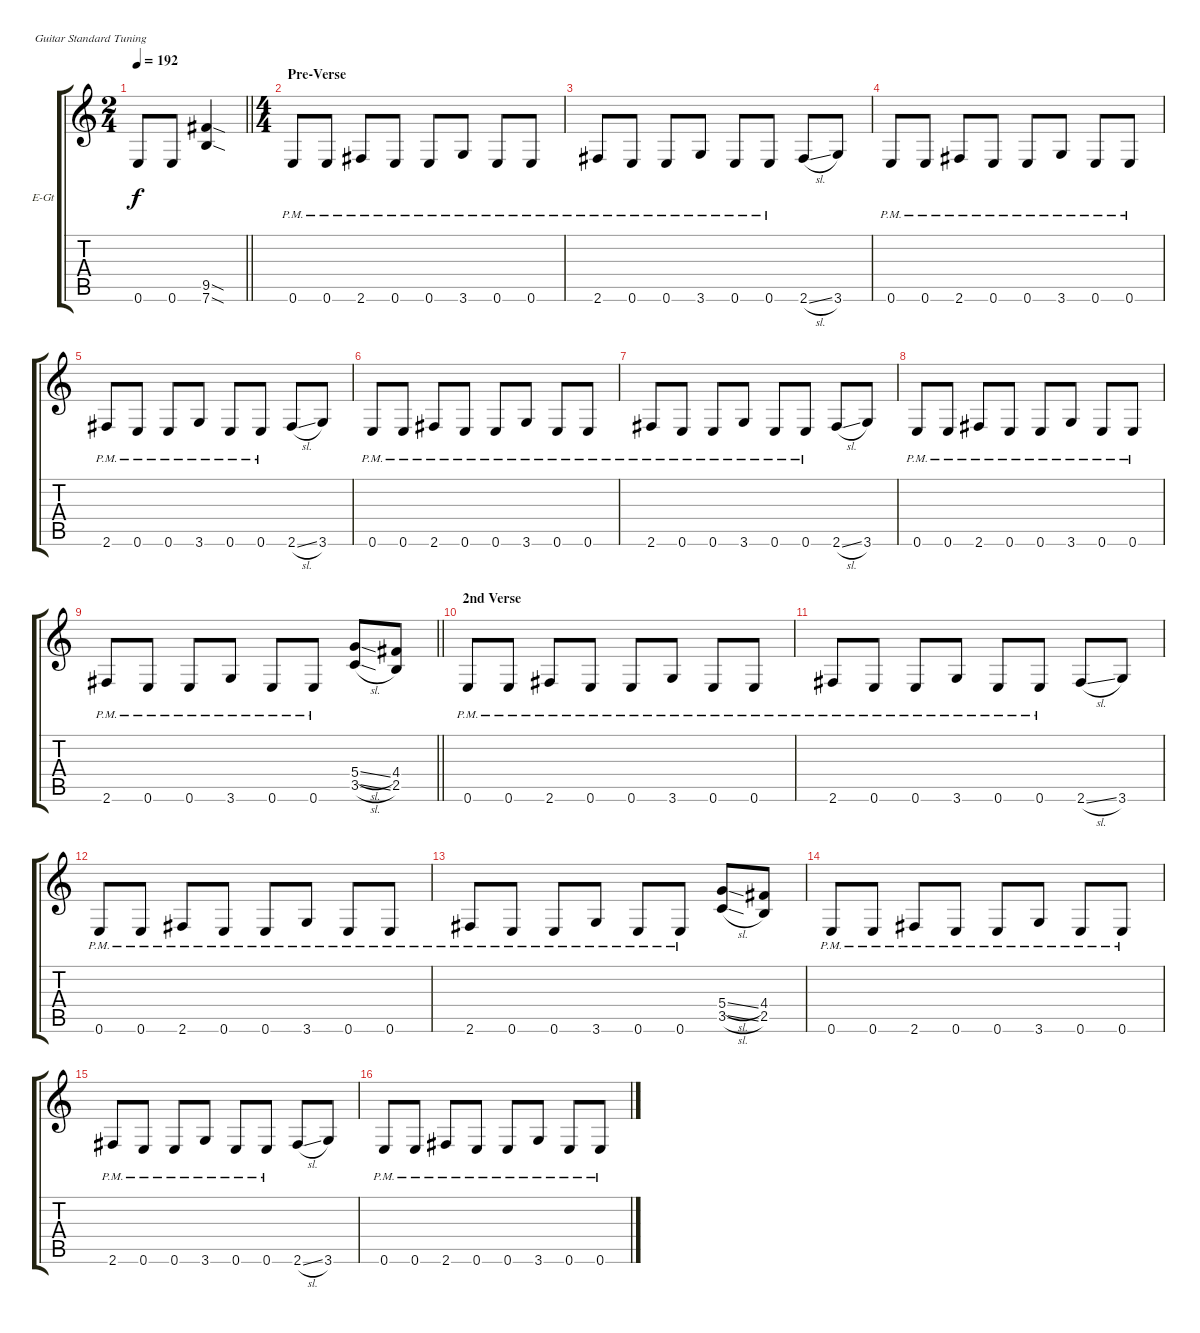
\bracketExtendMode groupsimilarinstruments
\firstSystemTrackNameOrientation horizontal
\otherSystemsTrackNameOrientation horizontal
\track ("James Hetfield" "E-Gt") {instrument distortionguitar}
\staff {score tabs}
\tuning (E4 B3 G3 D3 A2 E2)
\ts (2 4)
\beaming (8 2 2)
\tempo 192
\clef g2
\barLineRight lightlight
\ks c
0.6.8{dy f} 0.6.8 (9.5{sod} 7.6{sod}).4 |
\ts (4 4)
\beaming (8 2 2 2 2)
\section ("" "Pre-Verse")
0.6{pm}.8 0.6{pm}.8 2.6{pm}.8 0.6{pm}.8 0.6{pm}.8 3.6{pm}.8 0.6{pm}.8 0.6{pm}.8 |
2.6{pm}.8 0.6{pm}.8 0.6{pm}.8 3.6{pm}.8 0.6{pm}.8 0.6{pm}.8 2.6{sl}.8 3.6.8 |
0.6{pm}.8 0.6{pm}.8 2.6{pm}.8 0.6{pm}.8 0.6{pm}.8 3.6{pm}.8 0.6{pm}.8 0.6{pm}.8 |
2.6{pm}.8 0.6{pm}.8 0.6{pm}.8 3.6{pm}.8 0.6{pm}.8 0.6{pm}.8 2.6{sl}.8 3.6.8 |
0.6{pm}.8 0.6{pm}.8 2.6{pm}.8 0.6{pm}.8 0.6{pm}.8 3.6{pm}.8 0.6{pm}.8 0.6{pm}.8 |
2.6{pm}.8 0.6{pm}.8 0.6{pm}.8 3.6{pm}.8 0.6{pm}.8 0.6{pm}.8 2.6{sl}.8 3.6.8 |
0.6{pm}.8 0.6{pm}.8 2.6{pm}.8 0.6{pm}.8 0.6{pm}.8 3.6{pm}.8 0.6{pm}.8 0.6{pm}.8 |
\barLineRight lightlight
2.6{pm}.8 0.6{pm}.8 0.6{pm}.8 3.6{pm}.8 0.6{pm}.8 0.6{pm}.8 (5.4{sl} 3.5{sl}).8 (4.4 2.5).8 |
\section ("" "2nd Verse")
0.6{pm}.8 0.6{pm}.8 2.6{pm}.8 0.6{pm}.8 0.6{pm}.8 3.6{pm}.8 0.6{pm}.8 0.6{pm}.8 |
2.6{pm}.8 0.6{pm}.8 0.6{pm}.8 3.6{pm}.8 0.6{pm}.8 0.6{pm}.8 2.6{sl}.8 3.6.8 |
0.6{pm}.8 0.6{pm}.8 2.6{pm}.8 0.6{pm}.8 0.6{pm}.8 3.6{pm}.8 0.6{pm}.8 0.6{pm}.8 |
2.6{pm}.8 0.6{pm}.8 0.6{pm}.8 3.6{pm}.8 0.6{pm}.8 0.6{pm}.8 (5.4{sl} 3.5{sl}).8 (4.4 2.5).8 |
0.6{pm}.8 0.6{pm}.8 2.6{pm}.8 0.6{pm}.8 0.6{pm}.8 3.6{pm}.8 0.6{pm}.8 0.6{pm}.8 |
2.6{pm}.8 0.6{pm}.8 0.6{pm}.8 3.6{pm}.8 0.6{pm}.8 0.6{pm}.8 2.6{sl}.8 3.6.8 |
0.6{pm}.8 0.6{pm}.8 2.6{pm}.8 0.6{pm}.8 0.6{pm}.8 3.6{pm}.8 0.6{pm}.8 0.6{pm}.8
